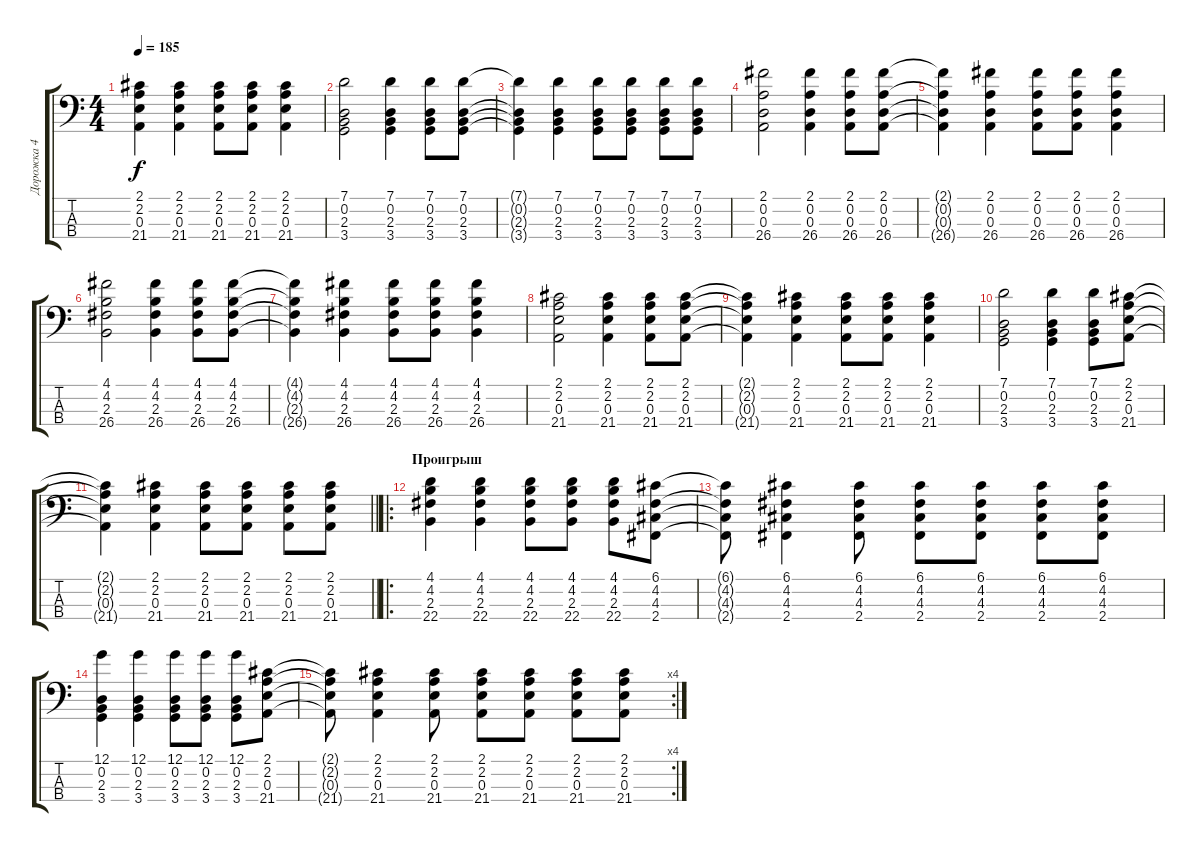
\track ("Дорожка 4" "Дорожка 4") {instrument acousticbass}
\staff {score tabs}
\tuning (G2 D2 A1 E1) {hide}
\ts (4 4)
\tempo 185
\clef f4
\ks c
(2.1{t} 2.2{t} 0.3{t} 21.4{t}).4{dy f} (2.1 2.2 0.3 21.4).4 (2.1 2.2 0.3 21.4).8 (2.1 2.2 0.3 21.4).8 (2.1 2.2 0.3 21.4).4 |
(7.1 0.2 2.3 3.4).2 (7.1 0.2 2.3 3.4).4 (7.1 0.2 2.3 3.4).8 (7.1 0.2 2.3 3.4).8 |
(7.1{t} 0.2{t} 2.3{t} 3.4{t}).4 (7.1 0.2 2.3 3.4).4 (7.1 0.2 2.3 3.4).8 (7.1 0.2 2.3 3.4).8 (7.1 0.2 2.3 3.4).8 (7.1 0.2 2.3 3.4).8 |
(2.1 0.2 0.3 26.4).2 (2.1 0.2 0.3 26.4).4 (2.1 0.2 0.3 26.4).8 (2.1 0.2 0.3 26.4).8 |
(2.1{t} 0.2{t} 0.3{t} 26.4{t}).4 (2.1 0.2 0.3 26.4).4 (2.1 0.2 0.3 26.4).8 (2.1 0.2 0.3 26.4).8 (2.1 0.2 0.3 26.4).4 |
(4.1 4.2 2.3 26.4).2 (4.1 4.2 2.3 26.4).4 (4.1 4.2 2.3 26.4).8 (4.1 4.2 2.3 26.4).8 |
(4.1{t} 4.2{t} 2.3{t} 26.4{t}).4 (4.1 4.2 2.3 26.4).4 (4.1 4.2 2.3 26.4).8 (4.1 4.2 2.3 26.4).8 (4.1 4.2 2.3 26.4).4 |
(2.1 2.2 0.3 21.4).2 (2.1 2.2 0.3 21.4).4 (2.1 2.2 0.3 21.4).8 (2.1 2.2 0.3 21.4).8 |
(2.1{t} 2.2{t} 0.3{t} 21.4{t}).4 (2.1 2.2 0.3 21.4).4 (2.1 2.2 0.3 21.4).8 (2.1 2.2 0.3 21.4).8 (2.1 2.2 0.3 21.4).4 |
(7.1 0.2 2.3 3.4).2 (7.1 0.2 2.3 3.4).4 (7.1 0.2 2.3 3.4).8 (2.1 2.2 0.3 21.4).8 |
\barLineRight lightlight
(2.1{t} 2.2{t} 0.3{t} 21.4{t}).4 (2.1 2.2 0.3 21.4).4 (2.1 2.2 0.3 21.4).8 (2.1 2.2 0.3 21.4).8 (2.1 2.2 0.3 21.4).8 (2.1 2.2 0.3 21.4).8 |
\ro
\section ("" "Проигрыш")
(4.1 4.2 2.3 22.4).4 (4.1 4.2 2.3 22.4).4 (4.1 4.2 2.3 22.4).8 (4.1 4.2 2.3 22.4).8 (4.1 4.2 2.3 22.4).8 (6.1 4.2 4.3 2.4).8 |
(6.1{t} 4.2{t} 4.3{t} 2.4{t}).8 (6.1 4.2 4.3 2.4).4 (6.1 4.2 4.3 2.4).8 (6.1 4.2 4.3 2.4).8 (6.1 4.2 4.3 2.4).8 (6.1 4.2 4.3 2.4).8 (6.1 4.2 4.3 2.4).8 |
(12.1 0.2 2.3 3.4).4 (12.1 0.2 2.3 3.4).4 (12.1 0.2 2.3 3.4).8 (12.1 0.2 2.3 3.4).8 (12.1 0.2 2.3 3.4).8 (2.1 2.2 0.3 21.4).8 |
\rc 4
(2.1{t} 2.2{t} 0.3{t} 21.4{t}).8 (2.1 2.2 0.3 21.4).4 (2.1 2.2 0.3 21.4).8 (2.1 2.2 0.3 21.4).8 (2.1 2.2 0.3 21.4).8 (2.1 2.2 0.3 21.4).8 (2.1 2.2 0.3 21.4).8
